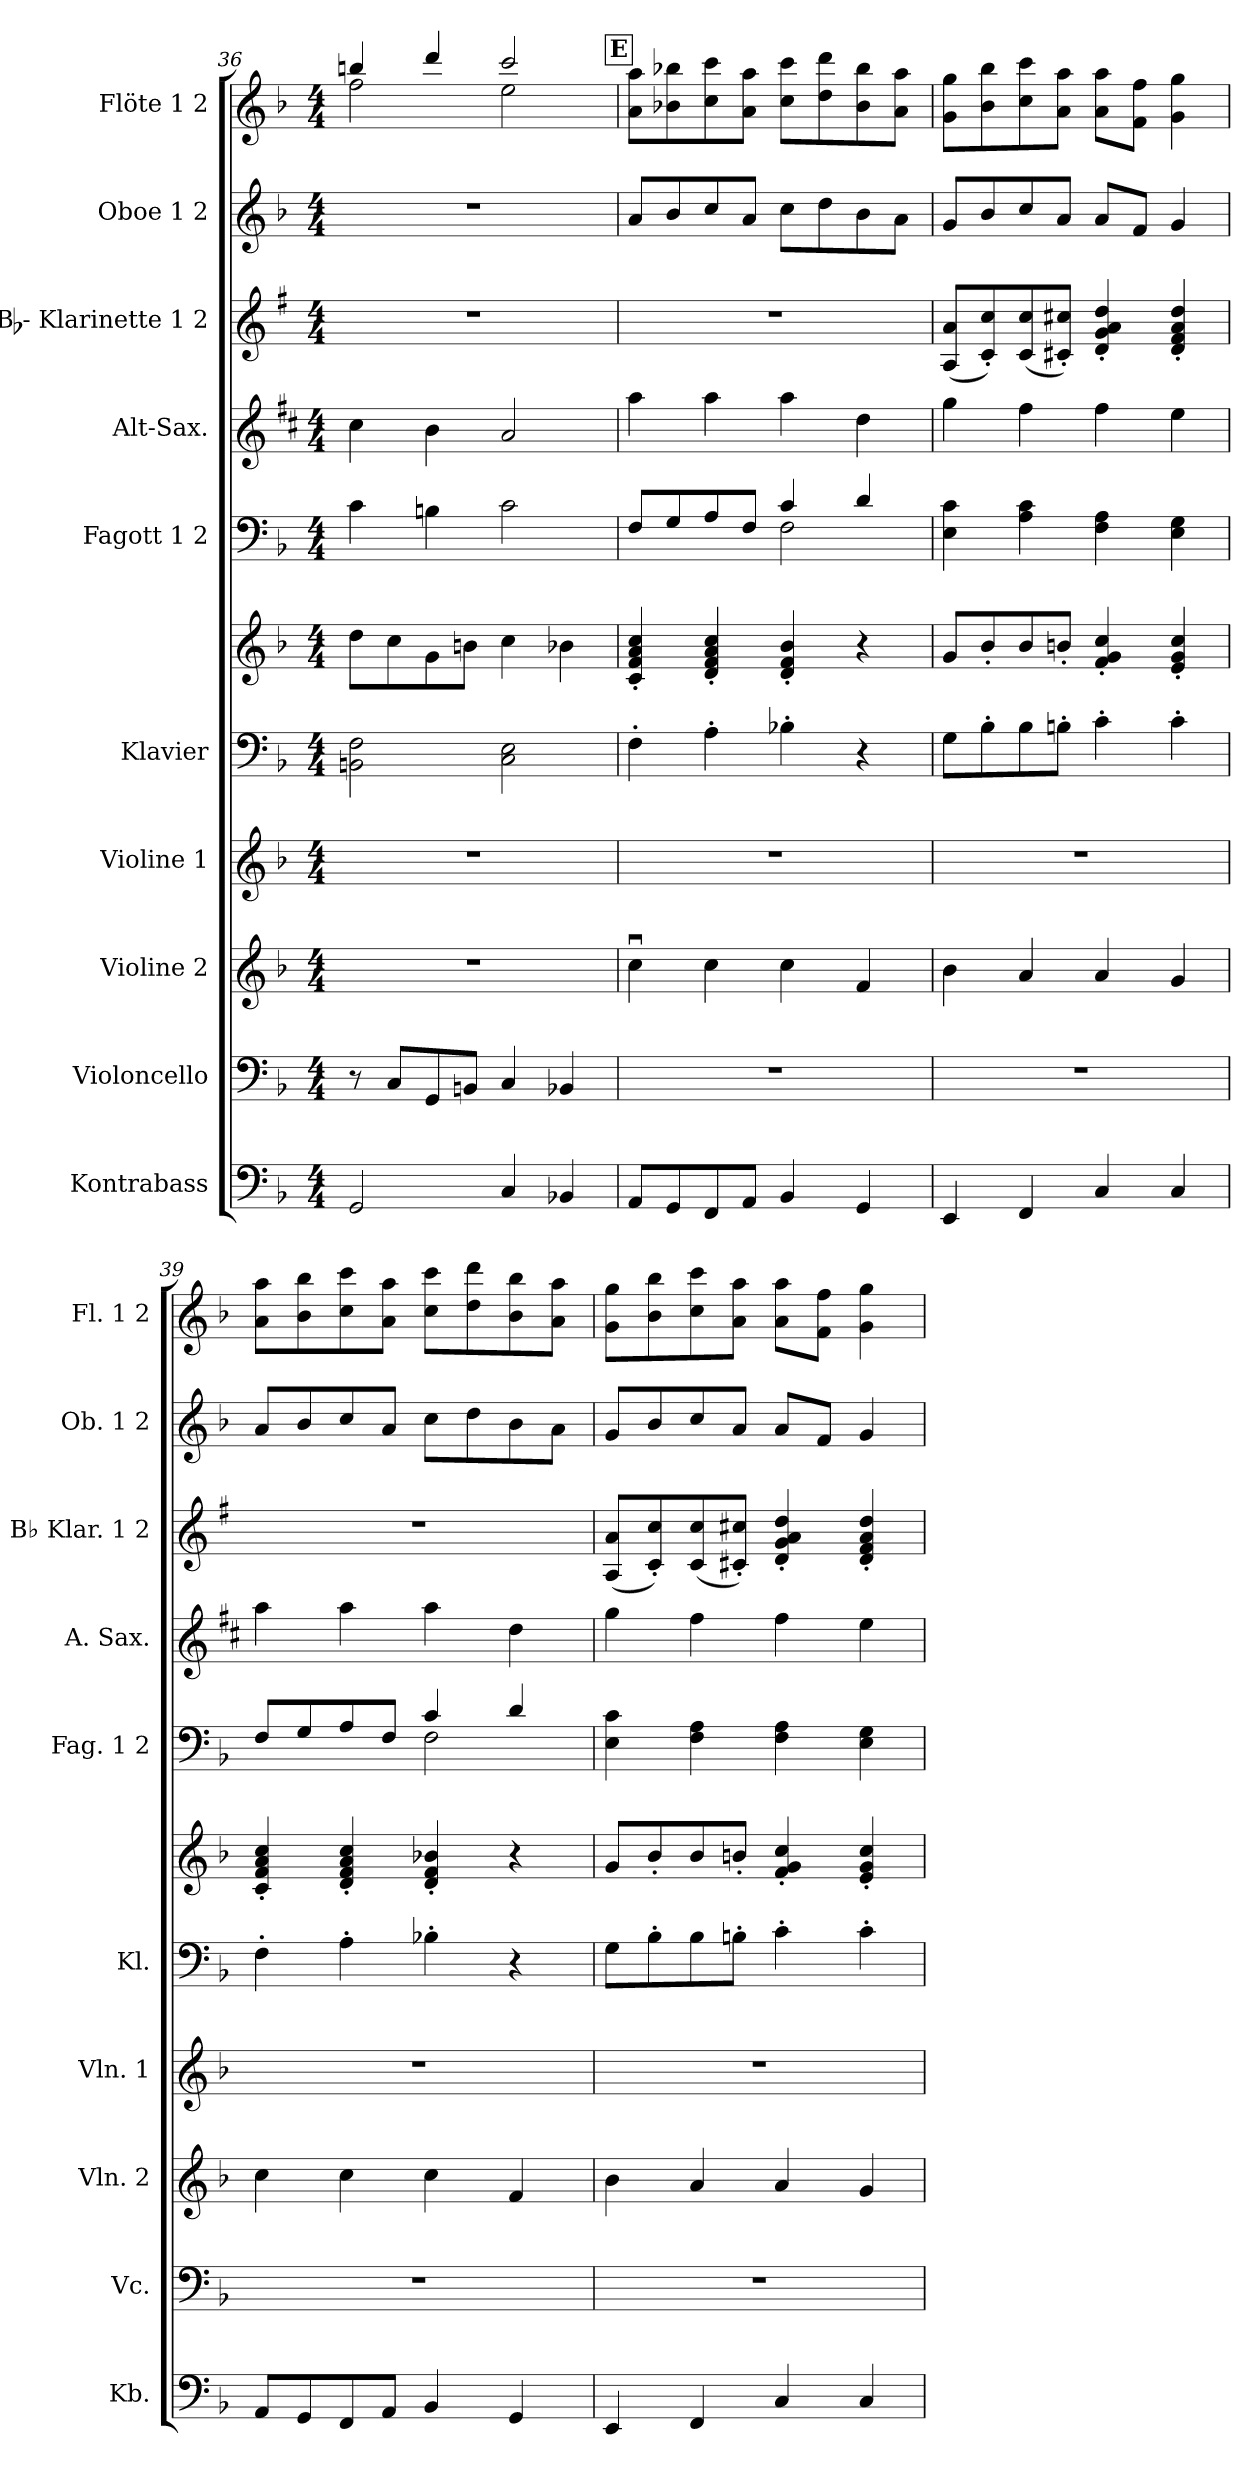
**kern	**kern	**kern	**kern	**kern	**kern	**kern	**kern	**kern	**kern	**kern
*part10	*part9	*part8	*part7	*part6	*part6	*part5	*part4	*part3	*part2	*part1
*staff11	*staff10	*staff9	*staff8	*staff7	*staff6	*staff5	*staff4	*staff3	*staff2	*staff1
*I"Kontrabass	*I"Violoncello	*I"Violine 2	*I"Violine 1	*I"Klavier	*	*I"Fagott 1  2	*I"Alt-Sax.	*I"Bb- Klarinette 1  2	*I"Oboe 1  2	*I"Flöte 1  2
*I'Kb.	*I'Vc.	*I'Vln. 2	*I'Vln. 1	*I'Kl.	*	*I'Fag. 1  2	*I'A. Sax.	*I'Bb Klar. 1  2	*I'Ob. 1  2	*I'Fl. 1  2
*clefF4	*clefF4	*clefG2	*clefG2	*clefF4	*clefG2	*clefF4	*clefG2	*clefG2	*clefG2	*clefG2
*ITrd7c12	*	*	*	*	*	*	*ITrd5c9	*ITrd1c2	*	*
*k[b-]	*k[b-]	*k[b-]	*k[b-]	*k[b-]	*k[b-]	*k[b-]	*k[b-]	*k[b-]	*k[b-]	*k[b-]
*F:	*F:	*F:	*F:	*F:	*F:	*F:	*F:	*F:	*F:	*F:
*M4/4	*M4/4	*M4/4	*M4/4	*M4/4	*M4/4	*M4/4	*M4/4	*M4/4	*M4/4	*M4/4
=36	=36	=36	=36	=36	=36	=36	=36	=36	=36	=36
*	*	*	*	*	*	*	*	*	*	*^
2GGGi/	8r	1r	1r	2BBni\ 2Fi	8ddi\L	4ci\	4ei\	1r	1r	4bbni/	2ffi\
.	8Ci/L	.	.	.	8cci\	.	.	.	.	.	.
.	8GGi/	.	.	.	8gi\	4Bni\	4di\	.	.	4dddi/	.
.	8BBni/J	.	.	.	8bni\J	.	.	.	.	.	.
4CCi/	4Ci/	.	.	2Ci\ 2Ei	4cci\	2ci\	2ci/	.	.	2ccci/	2eei\
4BBB-Xi/	4BB-Xi/	.	.	.	4b-Xi\	.	.	.	.	.	.
*	*	*	*	*	*	*	*	*	*	*v	*v
!!LO:REH:place=s1:B:color=#000000:enc=box:fs=11.1263:t=E
=37	=37	=37	=37	=37	=37	=37	=37	=37	=37	=37
*	*	*	*	*	*	*^	*	*	*	*
8AAAi/L	1r	4ccui\	1r	4F'i\	4ci/' 4fi' 4ai' 4cci'	8Fi/L	2ryy	4cci\	1r	8ai/L	8ai\ 8aaiL
8GGGi/	.	.	.	.	.	8Gi/	.	.	.	8b-i/	8b-Xi\ 8bb-Xi
8FFFi/	.	4cci\	.	4A'i\	4di/' 4fi' 4ai' 4cci'	8Ai/	.	4cci\	.	8cci/	8cci\ 8ccci
8AAAi/J	.	.	.	.	.	8Fi/J	.	.	.	8ai/J	8ai\ 8aaiJ
4BBB-i/	.	4cci\	.	4B-X'i\	4di/' 4fi' 4b-i'	4ci/	2Fi\	4cci\	.	8cci\L	8cci\ 8ccciL
.	.	.	.	.	.	.	.	.	.	8ddi\	8ddi\ 8dddi
4GGGi/	.	4fi/	.	4r	4r	4di/	.	4fi\	.	8b-i\	8b-i\ 8bb-i
.	.	.	.	.	.	.	.	.	.	8ai\J	8ai\ 8aaiJ
*	*	*	*	*	*	*v	*v	*	*	*	*
!!LO:PB:g=z
=38	=38	=38	=38	=38	=38	=38	=38	=38	=38	=38
4EEEi/	1r	4b-i\	1r	8Gi\L	8gi/L	4Ei\ 4ci	4b-i\	(8Gi/ 8giL	8gi/L	8gi\ 8ggiL
.	.	.	.	8B-'i\	8b-'i/	.	.	8B-i/' 8b-i')	8b-i/	8b-i\ 8bb-i
4FFFi/	.	4ai/	.	8B-i\	8b-i/	4Ai\ 4ci	4ai\	(8B-i/ 8b-i	8cci/	8cci\ 8ccci
.	.	.	.	8Bn'i\J	8bn'i/J	.	.	8Bni/' 8bni'J)	8ai/J	8ai\ 8aaiJ
4CCi/	.	4ai/	.	4c'i\	4fi/' 4gi' 4cci'	4Fi\ 4Ai	4ai\	4ci/' 4fi' 4gi' 4cci'	8ai/L	8ai\ 8aaiL
.	.	.	.	.	.	.	.	.	8fi/J	8fi\ 8ffiJ
4CCi/	.	4gi/	.	4c'i\	4ei/' 4gi' 4cci'	4Ei\ 4Gi	4gi\	4ci/' 4ei' 4gi' 4cci'	4gi/	4gi\ 4ggi
=39	=39	=39	=39	=39	=39	=39	=39	=39	=39	=39
*	*	*	*	*	*	*^	*	*	*	*
8AAAi/L	1r	4cci\	1r	4F'i\	4ci/' 4fi' 4ai' 4cci'	8Fi/L	2ryy	4cci\	1r	8ai/L	8ai\ 8aaiL
8GGGi/	.	.	.	.	.	8Gi/	.	.	.	8b-i/	8b-i\ 8bb-i
8FFFi/	.	4cci\	.	4A'i\	4di/' 4fi' 4ai' 4cci'	8Ai/	.	4cci\	.	8cci/	8cci\ 8ccci
8AAAi/J	.	.	.	.	.	8Fi/J	.	.	.	8ai/J	8ai\ 8aaiJ
4BBB-i/	.	4cci\	.	4B-X'i\	4di/' 4fi' 4b-Xi'	4ci/	2Fi\	4cci\	.	8cci\L	8cci\ 8ccciL
.	.	.	.	.	.	.	.	.	.	8ddi\	8ddi\ 8dddi
4GGGi/	.	4fi/	.	4r	4r	4di/	.	4fi\	.	8b-i\	8b-i\ 8bb-i
.	.	.	.	.	.	.	.	.	.	8ai\J	8ai\ 8aaiJ
*	*	*	*	*	*	*v	*v	*	*	*	*
=40	=40	=40	=40	=40	=40	=40	=40	=40	=40	=40
4EEEi/	1r	4b-i\	1r	8Gi\L	8gi/L	4Ei\ 4ci	4b-i\	(8Gi/ 8giL	8gi/L	8gi\ 8ggiL
.	.	.	.	8B-'i\	8b-'i/	.	.	8B-i/' 8b-i')	8b-i/	8b-i\ 8bb-i
4FFFi/	.	4ai/	.	8B-i\	8b-i/	4Fi\ 4Ai	4ai\	(8B-i/ 8b-i	8cci/	8cci\ 8ccci
.	.	.	.	8Bn'i\J	8bn'i/J	.	.	8Bni/' 8bni'J)	8ai/J	8ai\ 8aaiJ
4CCi/	.	4ai/	.	4c'i\	4fi/' 4gi' 4cci'	4Fi\ 4Ai	4ai\	4ci/' 4fi' 4gi' 4cci'	8ai/L	8ai\ 8aaiL
.	.	.	.	.	.	.	.	.	8fi/J	8fi\ 8ffiJ
4CCi/	.	4gi/	.	4c'i\	4ei/' 4gi' 4cci'	4Ei\ 4Gi	4gi\	4ci/' 4ei' 4gi' 4cci'	4gi/	4gi\ 4ggi
=	=	=	=	=	=	=	=	=	=	=
*-	*-	*-	*-	*-	*-	*-	*-	*-	*-	*-
